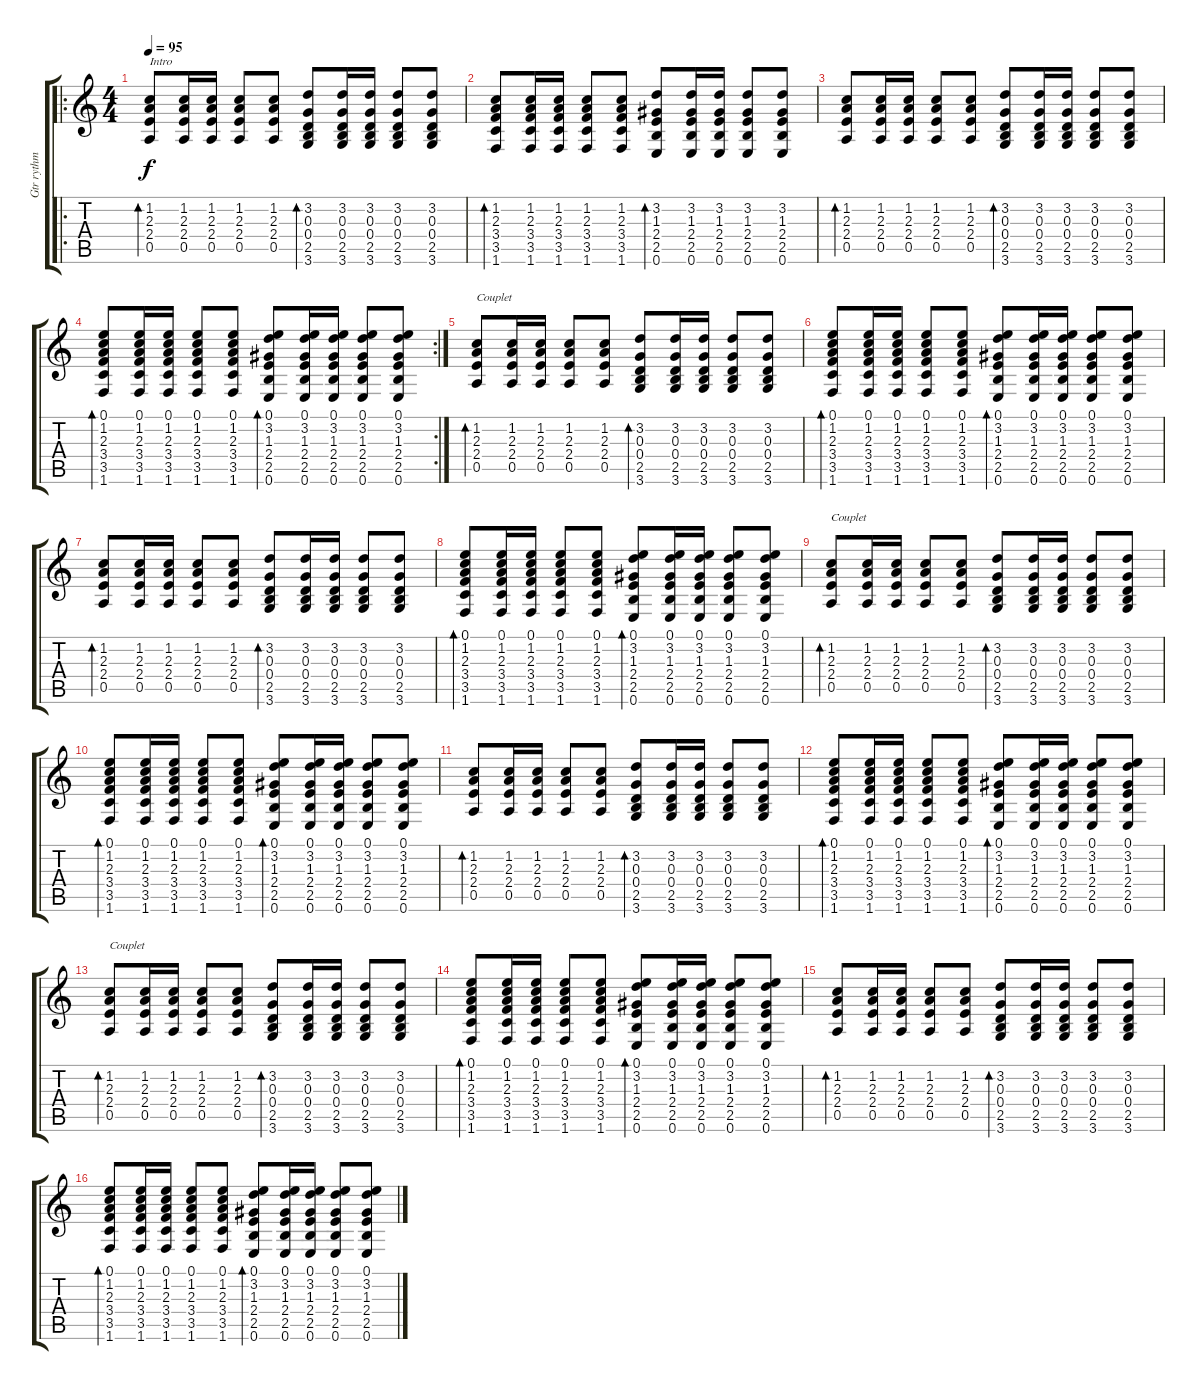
\track ("Gtr rythm" "Gtr rythm") {instrument acousticguitarnylon}
\staff {score tabs}
\tuning (E4 B3 G3 D3 A2 E2) {hide}
\ro
\ts (4 4)
\tempo 95
\clef g2
\ks c
(1.2 2.3 2.4 0.5).8{bd 30 txt "Intro" dy f instrument acousticguitarnylon} (1.2 2.3 2.4 0.5).16 (1.2 2.3 2.4 0.5).16 (1.2 2.3 2.4 0.5).8 (1.2 2.3 2.4 0.5).8 (3.2 0.3 0.4 2.5 3.6).8{bd 30} (3.2 0.3 0.4 2.5 3.6).16 (3.2 0.3 0.4 2.5 3.6).16 (3.2 0.3 0.4 2.5 3.6).8 (3.2 0.3 0.4 2.5 3.6).8 |
(1.2 2.3 3.4 3.5 1.6).8{bd 30} (1.2 2.3 3.4 3.5 1.6).16 (1.2 2.3 3.4 3.5 1.6).16 (1.2 2.3 3.4 3.5 1.6).8 (1.2 2.3 3.4 3.5 1.6).8 (3.2 1.3 2.4 2.5 0.6).8{bd 30} (3.2 1.3 2.4 2.5 0.6).16 (3.2 1.3 2.4 2.5 0.6).16 (3.2 1.3 2.4 2.5 0.6).8 (3.2 1.3 2.4 2.5 0.6).8 |
(1.2 2.3 2.4 0.5).8{bd 30} (1.2 2.3 2.4 0.5).16 (1.2 2.3 2.4 0.5).16 (1.2 2.3 2.4 0.5).8 (1.2 2.3 2.4 0.5).8 (3.2 0.3 0.4 2.5 3.6).8{bd 30} (3.2 0.3 0.4 2.5 3.6).16 (3.2 0.3 0.4 2.5 3.6).16 (3.2 0.3 0.4 2.5 3.6).8 (3.2 0.3 0.4 2.5 3.6).8 |
\rc 2
(0.1 1.2 2.3 3.4 3.5 1.6).8{bd 30} (0.1 1.2 2.3 3.4 3.5 1.6).16 (0.1 1.2 2.3 3.4 3.5 1.6).16 (0.1 1.2 2.3 3.4 3.5 1.6).8 (0.1 1.2 2.3 3.4 3.5 1.6).8 (0.1 3.2 1.3 2.4 2.5 0.6).8{bd 30} (0.1 3.2 1.3 2.4 2.5 0.6).16 (0.1 3.2 1.3 2.4 2.5 0.6).16 (0.1 3.2 1.3 2.4 2.5 0.6).8 (0.1 3.2 1.3 2.4 2.5 0.6).8 |
(1.2 2.3 2.4 0.5).8{bd 30 txt "Couplet"} (1.2 2.3 2.4 0.5).16 (1.2 2.3 2.4 0.5).16 (1.2 2.3 2.4 0.5).8 (1.2 2.3 2.4 0.5).8 (3.2 0.3 0.4 2.5 3.6).8{bd 30} (3.2 0.3 0.4 2.5 3.6).16 (3.2 0.3 0.4 2.5 3.6).16 (3.2 0.3 0.4 2.5 3.6).8 (3.2 0.3 0.4 2.5 3.6).8 |
(0.1 1.2 2.3 3.4 3.5 1.6).8{bd 30} (0.1 1.2 2.3 3.4 3.5 1.6).16 (0.1 1.2 2.3 3.4 3.5 1.6).16 (0.1 1.2 2.3 3.4 3.5 1.6).8 (0.1 1.2 2.3 3.4 3.5 1.6).8 (0.1 3.2 1.3 2.4 2.5 0.6).8{bd 30} (0.1 3.2 1.3 2.4 2.5 0.6).16 (0.1 3.2 1.3 2.4 2.5 0.6).16 (0.1 3.2 1.3 2.4 2.5 0.6).8 (0.1 3.2 1.3 2.4 2.5 0.6).8 |
(1.2 2.3 2.4 0.5).8{bd 30} (1.2 2.3 2.4 0.5).16 (1.2 2.3 2.4 0.5).16 (1.2 2.3 2.4 0.5).8 (1.2 2.3 2.4 0.5).8 (3.2 0.3 0.4 2.5 3.6).8{bd 30} (3.2 0.3 0.4 2.5 3.6).16 (3.2 0.3 0.4 2.5 3.6).16 (3.2 0.3 0.4 2.5 3.6).8 (3.2 0.3 0.4 2.5 3.6).8 |
(0.1 1.2 2.3 3.4 3.5 1.6).8{bd 30} (0.1 1.2 2.3 3.4 3.5 1.6).16 (0.1 1.2 2.3 3.4 3.5 1.6).16 (0.1 1.2 2.3 3.4 3.5 1.6).8 (0.1 1.2 2.3 3.4 3.5 1.6).8 (0.1 3.2 1.3 2.4 2.5 0.6).8{bd 30} (0.1 3.2 1.3 2.4 2.5 0.6).16 (0.1 3.2 1.3 2.4 2.5 0.6).16 (0.1 3.2 1.3 2.4 2.5 0.6).8 (0.1 3.2 1.3 2.4 2.5 0.6).8 |
(1.2 2.3 2.4 0.5).8{bd 30 txt "Couplet"} (1.2 2.3 2.4 0.5).16 (1.2 2.3 2.4 0.5).16 (1.2 2.3 2.4 0.5).8 (1.2 2.3 2.4 0.5).8 (3.2 0.3 0.4 2.5 3.6).8{bd 30} (3.2 0.3 0.4 2.5 3.6).16 (3.2 0.3 0.4 2.5 3.6).16 (3.2 0.3 0.4 2.5 3.6).8 (3.2 0.3 0.4 2.5 3.6).8 |
(0.1 1.2 2.3 3.4 3.5 1.6).8{bd 30} (0.1 1.2 2.3 3.4 3.5 1.6).16 (0.1 1.2 2.3 3.4 3.5 1.6).16 (0.1 1.2 2.3 3.4 3.5 1.6).8 (0.1 1.2 2.3 3.4 3.5 1.6).8 (0.1 3.2 1.3 2.4 2.5 0.6).8{bd 30} (0.1 3.2 1.3 2.4 2.5 0.6).16 (0.1 3.2 1.3 2.4 2.5 0.6).16 (0.1 3.2 1.3 2.4 2.5 0.6).8 (0.1 3.2 1.3 2.4 2.5 0.6).8 |
(1.2 2.3 2.4 0.5).8{bd 30} (1.2 2.3 2.4 0.5).16 (1.2 2.3 2.4 0.5).16 (1.2 2.3 2.4 0.5).8 (1.2 2.3 2.4 0.5).8 (3.2 0.3 0.4 2.5 3.6).8{bd 30} (3.2 0.3 0.4 2.5 3.6).16 (3.2 0.3 0.4 2.5 3.6).16 (3.2 0.3 0.4 2.5 3.6).8 (3.2 0.3 0.4 2.5 3.6).8 |
(0.1 1.2 2.3 3.4 3.5 1.6).8{bd 30} (0.1 1.2 2.3 3.4 3.5 1.6).16 (0.1 1.2 2.3 3.4 3.5 1.6).16 (0.1 1.2 2.3 3.4 3.5 1.6).8 (0.1 1.2 2.3 3.4 3.5 1.6).8 (0.1 3.2 1.3 2.4 2.5 0.6).8{bd 30} (0.1 3.2 1.3 2.4 2.5 0.6).16 (0.1 3.2 1.3 2.4 2.5 0.6).16 (0.1 3.2 1.3 2.4 2.5 0.6).8 (0.1 3.2 1.3 2.4 2.5 0.6).8 |
(1.2 2.3 2.4 0.5).8{bd 30 txt "Couplet"} (1.2 2.3 2.4 0.5).16 (1.2 2.3 2.4 0.5).16 (1.2 2.3 2.4 0.5).8 (1.2 2.3 2.4 0.5).8 (3.2 0.3 0.4 2.5 3.6).8{bd 30} (3.2 0.3 0.4 2.5 3.6).16 (3.2 0.3 0.4 2.5 3.6).16 (3.2 0.3 0.4 2.5 3.6).8 (3.2 0.3 0.4 2.5 3.6).8 |
(0.1 1.2 2.3 3.4 3.5 1.6).8{bd 30} (0.1 1.2 2.3 3.4 3.5 1.6).16 (0.1 1.2 2.3 3.4 3.5 1.6).16 (0.1 1.2 2.3 3.4 3.5 1.6).8 (0.1 1.2 2.3 3.4 3.5 1.6).8 (0.1 3.2 1.3 2.4 2.5 0.6).8{bd 30} (0.1 3.2 1.3 2.4 2.5 0.6).16 (0.1 3.2 1.3 2.4 2.5 0.6).16 (0.1 3.2 1.3 2.4 2.5 0.6).8 (0.1 3.2 1.3 2.4 2.5 0.6).8 |
(1.2 2.3 2.4 0.5).8{bd 30} (1.2 2.3 2.4 0.5).16 (1.2 2.3 2.4 0.5).16 (1.2 2.3 2.4 0.5).8 (1.2 2.3 2.4 0.5).8 (3.2 0.3 0.4 2.5 3.6).8{bd 30} (3.2 0.3 0.4 2.5 3.6).16 (3.2 0.3 0.4 2.5 3.6).16 (3.2 0.3 0.4 2.5 3.6).8 (3.2 0.3 0.4 2.5 3.6).8 |
(0.1 1.2 2.3 3.4 3.5 1.6).8{bd 30} (0.1 1.2 2.3 3.4 3.5 1.6).16 (0.1 1.2 2.3 3.4 3.5 1.6).16 (0.1 1.2 2.3 3.4 3.5 1.6).8 (0.1 1.2 2.3 3.4 3.5 1.6).8 (0.1 3.2 1.3 2.4 2.5 0.6).8{bd 30} (0.1 3.2 1.3 2.4 2.5 0.6).16 (0.1 3.2 1.3 2.4 2.5 0.6).16 (0.1 3.2 1.3 2.4 2.5 0.6).8 (0.1 3.2 1.3 2.4 2.5 0.6).8
